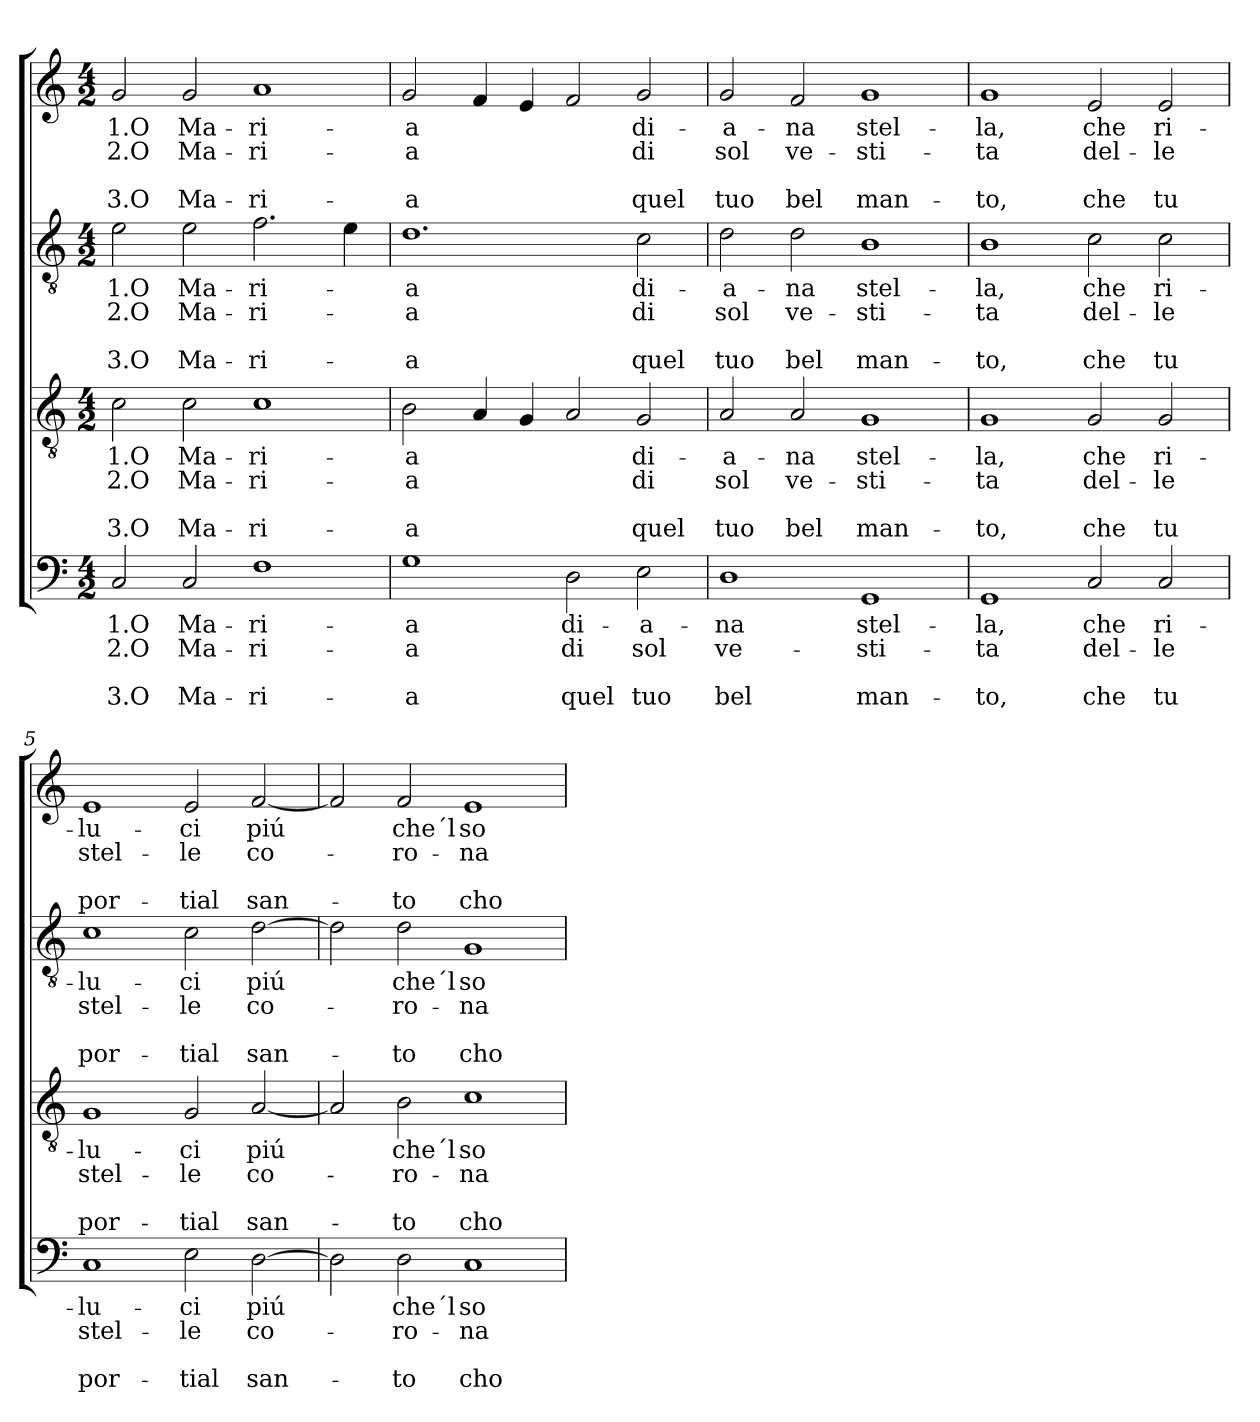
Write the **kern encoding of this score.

**kern	**text	**text	**text	**text	**kern	**text	**text	**text	**text	**kern	**text	**text	**text	**text	**kern	**text	**text	**text	**text
*part4	*part4	*part4	*part4	*part4	*part3	*part3	*part3	*part3	*part3	*part2	*part2	*part2	*part2	*part2	*part1	*part1	*part1	*part1	*part1
*staff4	*staff4	*staff4	*staff4	*staff4	*staff3	*staff3	*staff3	*staff3	*staff3	*staff2	*staff2	*staff2	*staff2	*staff2	*staff1	*staff1	*staff1	*staff1	*staff1
*clefF4	*	*	*	*	*clefGv2	*	*	*	*	*clefGv2	*	*	*	*	*clefG2	*	*	*	*
*k[]	*	*	*	*	*k[]	*	*	*	*	*k[]	*	*	*	*	*k[]	*	*	*	*
*C:	*	*	*	*	*C:	*	*	*	*	*C:	*	*	*	*	*C:	*	*	*	*
*M4/2	*	*	*	*	*M4/2	*	*	*	*	*M4/2	*	*	*	*	*M4/2	*	*	*	*
=1	=1	=1	=1	=1	=1	=1	=1	=1	=1	=1	=1	=1	=1	=1	=1	=1	=1	=1	=1
2C/	1.O	2.O	.	3.O	2c\	1.O	2.O	.	3.O	2e\	1.O	2.O	.	3.O	2g/	1.O	2.O	.	3.O
2C/	Ma-	Ma-	.	Ma-	2c\	Ma-	Ma-	.	Ma-	2e\	Ma-	Ma-	.	Ma-	2g/	Ma-	Ma-	.	Ma-
1F	-ri-	-ri-	.	-ri-	1c	-ri-	-ri-	.	-ri-	2.f\	-ri-	-ri-	.	-ri-	1a	-ri-	-ri-	.	-ri-
.	.	.	.	.	.	.	.	.	.	4e\	.	.	.	.	.	.	.	.	.
=2	=2	=2	=2	=2	=2	=2	=2	=2	=2	=2	=2	=2	=2	=2	=2	=2	=2	=2	=2
1G	-a	-a	.	-a	2B\	-a	-a	.	-a	1.d	-a	-a	.	-a	2g/	-a	-a	.	-a
.	.	.	.	.	4A/	.	.	.	.	.	.	.	.	.	4f/	.	.	.	.
.	.	.	.	.	4G/	.	.	.	.	.	.	.	.	.	4e/	.	.	.	.
2D\	di-	di	.	quel	2A/	.	.	.	.	.	.	.	.	.	2f/	.	.	.	.
2E\	-a-	sol	.	tuo	2G/	di-	di	.	quel	2c\	di-	di	.	quel	2g/	di-	di	.	quel
=3	=3	=3	=3	=3	=3	=3	=3	=3	=3	=3	=3	=3	=3	=3	=3	=3	=3	=3	=3
1D	-na	ve-	.	bel	2A/	-a-	sol	.	tuo	2d\	-a-	sol	.	tuo	2g/	-a-	sol	.	tuo
.	.	.	.	.	2A/	-na	ve-	.	bel	2d\	-na	ve-	.	bel	2f/	-na	ve-	.	bel
1GG	stel-	-sti-	.	man-	1G	stel-	-sti-	.	man-	1B	stel-	-sti-	.	man-	1g	stel-	-sti-	.	man-
=4	=4	=4	=4	=4	=4	=4	=4	=4	=4	=4	=4	=4	=4	=4	=4	=4	=4	=4	=4
1GG	-la,	-ta	.	-to,	1G	-la,	-ta	.	-to,	1B	-la,	-ta	.	-to,	1g	-la,	-ta	.	-to,
2C/	che	del-	.	che	2G/	che	del-	.	che	2c\	che	del-	.	che	2e/	che	del-	.	che
2C/	ri-	-le	.	tu	2G/	ri-	-le	.	tu	2c\	ri-	-le	.	tu	2e/	ri-	-le	.	tu
=5	=5	=5	=5	=5	=5	=5	=5	=5	=5	=5	=5	=5	=5	=5	=5	=5	=5	=5	=5
1C	-lu-	stel-	.	por-	1G	-lu-	stel-	.	por-	1c	-lu-	stel-	.	por-	1e	-lu-	stel-	.	por-
2E\	-ci	-le	.	-tial	2G/	-ci	-le	.	-tial	2c\	-ci	-le	.	-tial	2e/	-ci	-le	.	-tial
[2D\	piú	co-	.	san-	[2A/	piú	co-	.	san-	[2d\	piú	co-	.	san-	[2f/	piú	co-	.	san-
=6	=6	=6	=6	=6	=6	=6	=6	=6	=6	=6	=6	=6	=6	=6	=6	=6	=6	=6	=6
2D\]	.	.	.	.	2A/]	.	.	.	.	2d\]	.	.	.	.	2f/]	.	.	.	.
2D\	che´l	-ro-	.	-to	2B\	che´l	-ro-	.	-to	2d\	che´l	-ro-	.	-to	2f/	che´l	-ro-	.	-to
1C	so-	-na-	.	cho-	1c	so-	-na-	.	cho-	1G	so-	-na-	.	cho-	1e	so-	-na-	.	cho-
=	=	=	=	=	=	=	=	=	=	=	=	=	=	=	=	=	=	=	=
*-	*-	*-	*-	*-	*-	*-	*-	*-	*-	*-	*-	*-	*-	*-	*-	*-	*-	*-	*-
